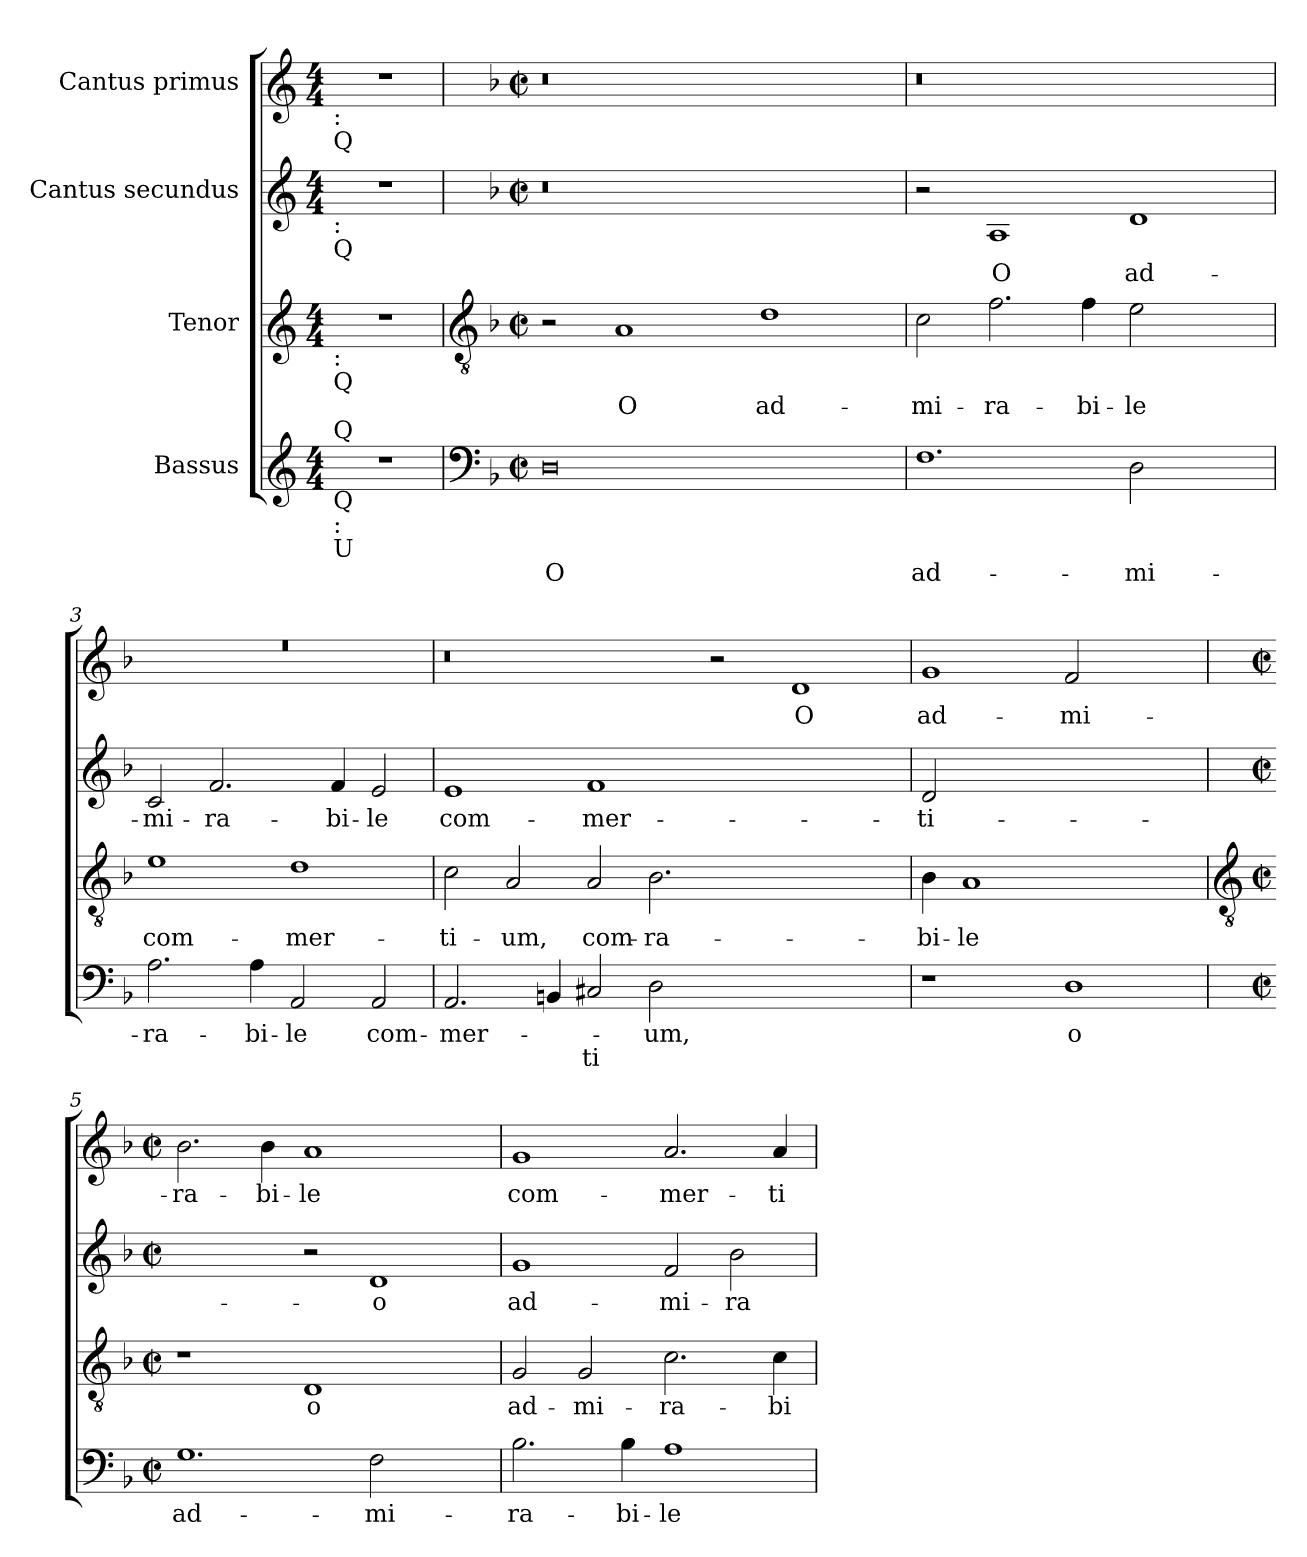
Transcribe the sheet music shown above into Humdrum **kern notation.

**kern	**text	**text	**kern	**text	**kern	**text	**kern	**text
*part4	*part4	*part4	*part3	*part3	*part2	*part2	*part1	*part1
*staff4	*staff4	*staff4	*staff3	*staff3	*staff2	*staff2	*staff1	*staff1
*I"Bassus	*	*	*I"Tenor	*	*I"Cantus secundus	*	*I"Cantus primus	*
*clefG2	*	*	*clefG2	*	*clefG2	*	*clefG2	*
*k[]	*	*	*k[]	*	*k[]	*	*k[]	*
*C:	*	*	*C:	*	*C:	*	*C:	*
*M4/4	*	*	*M4/4	*	*M4/4	*	*M4/4	*
=	=	=	=	=	=	=	=	=
!	!	!	!	!	!	!	!LO:TX:b:t=&colon;	!
!	!	!	!	!	!	!	!LO:TX:b:t=Q	!
!	!	!	!	!	!LO:TX:b:t=&colon;	!	!	!
!	!	!	!	!	!LO:TX:b:t=Q	!	!	!
!	!	!	!LO:TX:b:t=&colon;	!	!	!	!	!
!	!	!	!LO:TX:b:t=Q	!	!	!	!	!
!LO:TX:b:t=Q	!	!	!	!	!	!	!	!
!LO:TX:a:t=Q	!	!	!	!	!	!	!	!
!LO:TX:b:t=&colon;	!	!	!	!	!	!	!	!
!LO:TX:b:t=U	!	!	!	!	!	!	!	!
1r	.	.	1r	.	1r	.	1r	.
!!LO:LB:g=z
=1	=1	=1	=1	=1	=1	=1	=1	=1
*clefF4	*	*	*clefGv2	*	*	*	*	*
*k[b-]	*	*	*k[b-]	*	*k[b-]	*	*k[b-]	*
*F:	*	*	*F:	*	*F:	*	*F:	*
*M4/2	*	*	*M4/2	*	*M4/2	*	*M4/2	*
*met(c|)	*	*	*met(c|)	*	*met(c|)	*	*met(c|)	*
!	!LO:LY:b	!	!	!	!	!	!	!
*	*	*	*	*	*	*	*^	*
0D	O	.	2r	.	0r	.	0r	1ryy	.
!	!	!	!	!LO:LY:b	!	!	!	!	!
.	.	.	1A	O	.	.	.	.	.
.	.	.	.	.	.	.	.	2ryy	.
!	!	!	!	!LO:LY:b	!	!	!	!	!
.	.	.	1d	ad-	.	.	.	2ryy	.
2ryy	.	.	.	.	2ryy	.	2ryy	2ryy	.
=2	=2	=2	=2	=2	=2	=2	=2	=2	=2
!	!LO:LY:b	!	!	!LO:LY:b	!	!	!	!	!
1.F	ad-	.	2c	-mi-	2r	.	0r	0ryy	.
!	!	!	!	!LO:LY:b	!	!LO:LY:b	!	!	!
.	.	.	2.f	-ra-	1A	O	.	.	.
!	!	!	!	!LO:LY:b	!	!	!	!	!
.	.	.	4f	-bi-	.	.	.	.	.
!	!LO:LY:b	!	!	!LO:LY:b	!	!LO:LY:b	!	!	!
2D	-mi-	.	2e	-le	1d	ad-	.	.	.
2ryy	.	.	2ryy	.	.	.	2ryy	2ryy	.
=3	=3	=3	=3	=3	=3	=3	=3	=3	=3
!	!LO:LY:b	!	!	!LO:LY:b	!	!LO:LY:b	!	!	!
2.A	-ra-	.	1e	com-	2c	-mi-	0r	0ryy	.
!	!	!	!	!	!	!LO:LY:b	!	!	!
.	.	.	.	.	2.f	-ra-	.	.	.
!	!LO:LY:b	!	!	!	!	!	!	!	!
4A	-bi-	.	.	.	.	.	.	.	.
!	!LO:LY:b	!	!	!LO:LY:b	!	!	!	!	!
2AA	-le	.	1d	-mer-	.	.	.	.	.
!	!	!	!	!	!	!LO:LY:b	!	!	!
.	.	.	.	.	4f	-bi-	.	.	.
!	!LO:LY:b	!	!	!	!	!LO:LY:b	!	!	!
2AA	com-	.	.	.	2e	-le	.	.	.
=4	=4	=4	=4	=4	=4	=4	=4	=4	=4
!	!LO:LY:b	!	!	!LO:LY:b	!	!LO:LY:b	!	!	!
2.AA	-mer-	.	2c	-ti-	1e	com-	0r	0ryy	.
!	!	!	!	!LO:LY:b	!	!	!	!	!
.	.	.	2A	-um,	.	.	.	.	.
4BBn	.	.	.	.	.	.	.	.	.
!	!	!LO:LY:b	!	!LO:LY:b	!	!LO:LY:b	!	!	!
2C#X	.	-ti	2A	com-	1f	-mer-	.	.	.
!	!LO:LY:b	!	!	!LO:LY:b	!	!	!	!	!
2D	um,	.	2.B-	-ra-	.	.	.	.	.
1.ryy	.	.	.	.	1.ryy	.	2r	1.ryy	.
.	.	.	1ryy	.	.	.	.	.	.
!	!	!	!	!	!	!	!	!	!LO:LY:b
.	.	.	.	.	.	.	1d	.	O
.	.	.	4ryy	.	.	.	.	.	.
=4	=4	=4	=4	=4	=4	=4	=4	=4	=4
!	!	!	!	!LO:LY:b	!	!LO:LY:b	!	!	!LO:LY:b
1r	.	.	4B-	-bi-	2d	-ti-	1g	0ryy	ad-
!	!	!	!	!LO:LY:b	!	!	!	!	!
.	.	.	1A	-le	.	.	.	.	.
!	!	!	!	!	!	!LO:LY:b	!	!	!
.	.	.	.	.	[1dyy	-um,_	.	.	.
!	!LO:LY:b	!	!	!	!	!	!	!	!LO:LY:b
1D	o	.	.	.	.	.	2f	.	-mi-
.	.	.	2.ryy	.	.	.	.	.	.
.	.	.	.	.	2ryy	.	2ryy	.	.
*	*	*	*	*	*	*	*v	*v	*
!!LO:LB:g=z
=5	=5	=5	=5	=5	=5	=5	=5	=5
*	*	*	*clefGv2	*	*	*	*	*
*M4/2	*	*	*M4/2	*	*M4/2	*	*M4/2	*
*met(c|)	*	*	*met(c|)	*	*met(c|)	*	*met(c|)	*
!	!LO:LY:b	!	!	!	!	!LO:LY:b	!	!LO:LY:b
1.G	ad-	.	1r	.	1dyy]	___	2.b-	-ra-
!	!	!	!	!	!	!	!	!LO:LY:b
.	.	.	.	.	.	.	4b-	-bi-
!	!	!	!	!LO:LY:b	!	!	!	!LO:LY:b
.	.	.	1D	o	2r	.	1a	-le
!	!LO:LY:b	!	!	!	!	!LO:LY:b	!	!
2F	-mi-	.	.	.	1d	o	.	.
2ryy	.	.	2ryy	.	.	.	2ryy	.
=6	=6	=6	=6	=6	=6	=6	=6	=6
!	!LO:LY:b	!	!	!LO:LY:b	!	!LO:LY:b	!	!LO:LY:b
2.B-	-ra-	.	2G	ad-	1g	ad-	1g	com-
!	!	!	!	!LO:LY:b	!	!	!	!
.	.	.	2G	-mi-	.	.	.	.
!	!LO:LY:b	!	!	!	!	!	!	!
4B-	-bi-	.	.	.	.	.	.	.
!	!LO:LY:b	!	!	!LO:LY:b	!	!LO:LY:b	!	!LO:LY:b
1A	-le	.	2.c	-ra-	2f	-mi-	2.a	-mer-
!	!	!	!	!	!	!LO:LY:b	!	!
.	.	.	.	.	2b-	-ra-	.	.
!	!	!	!	!LO:LY:b	!	!	!	!LO:LY:b
.	.	.	4c	-bi-	.	.	4a	-ti-
=	=	=	=	=	=	=	=	=
*-	*-	*-	*-	*-	*-	*-	*-	*-
